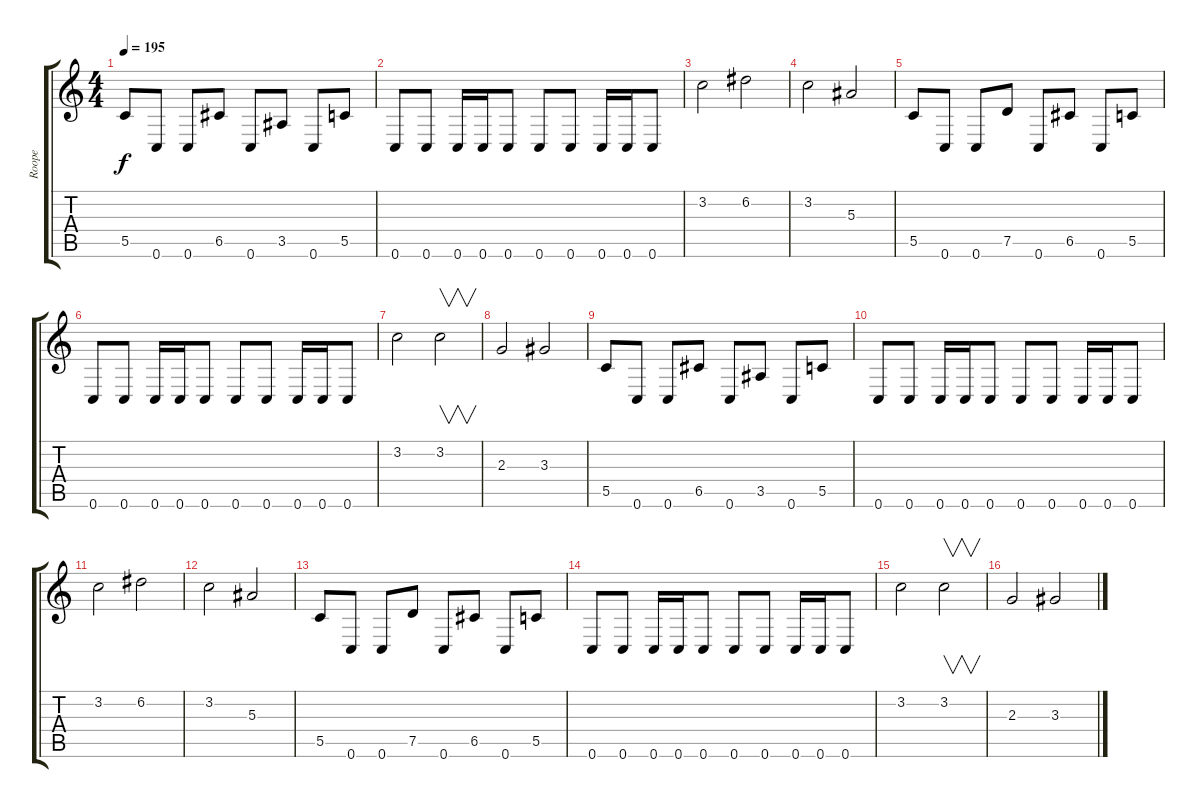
\track ("Roope" "Roope") {instrument distortionguitar}
\staff {score tabs}
\tuning (D4 A3 F3 C3 G2 C2) {hide}
\ts (4 4)
\tempo 195
\clef g2
\ks c
5.5.8{dy f} 0.6.8 0.6.8 6.5.8 0.6.8 3.5.8 0.6.8 5.5.8 |
0.6.8 0.6.8 0.6.16 0.6.16 0.6.8 0.6.8 0.6.8 0.6.16 0.6.16 0.6.8 |
3.2.2 6.2.2 |
3.2.2 5.3.2 |
5.5.8 0.6.8 0.6.8 7.5.8 0.6.8 6.5.8 0.6.8 5.5.8 |
0.6.8 0.6.8 0.6.16 0.6.16 0.6.8 0.6.8 0.6.8 0.6.16 0.6.16 0.6.8 |
3.2.2 3.2.2{v} |
2.3.2 3.3.2 |
5.5.8 0.6.8 0.6.8 6.5.8 0.6.8 3.5.8 0.6.8 5.5.8 |
0.6.8 0.6.8 0.6.16 0.6.16 0.6.8 0.6.8 0.6.8 0.6.16 0.6.16 0.6.8 |
3.2.2 6.2.2 |
3.2.2 5.3.2 |
5.5.8 0.6.8 0.6.8 7.5.8 0.6.8 6.5.8 0.6.8 5.5.8 |
0.6.8 0.6.8 0.6.16 0.6.16 0.6.8 0.6.8 0.6.8 0.6.16 0.6.16 0.6.8 |
3.2.2 3.2.2{v} |
2.3.2 3.3.2
